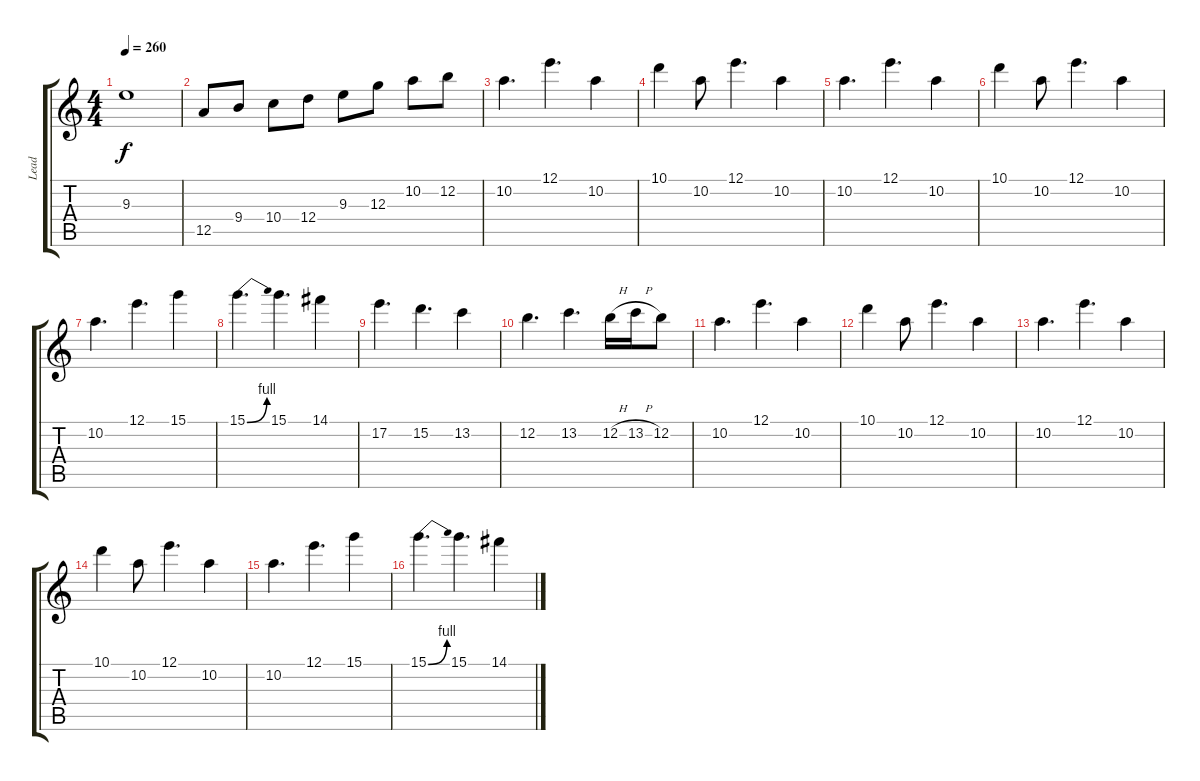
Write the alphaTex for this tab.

\track ("Lead" "Lead") {instrument distortionguitar}
\staff {score tabs}
\tuning (E4 B3 G3 D3 A2 E2) {hide}
\ts (4 4)
\tempo 260
\clef g2
\ks c
9.3.1{dy f} |
12.5.8 9.4.8 10.4.8 12.4.8 9.3.8 12.3.8 10.2.8 12.2.8 |
10.2.4{d} 12.1.4{d} 10.2.4 |
10.1.4 10.2.8 12.1.4{d} 10.2.4 |
10.2.4{d} 12.1.4{d} 10.2.4 |
10.1.4 10.2.8 12.1.4{d} 10.2.4 |
10.2.4{d} 12.1.4{d} 15.1.4 |
15.1{be (bend 0 0 60 4)}.4{d} 15.1.4{d} 14.1.4 |
17.2.4{d} 15.2.4{d} 13.2.4 |
12.2.4{d} 13.2.4{d} 12.2{h}.16 13.2{h}.16 12.2.8 |
10.2.4{d} 12.1.4{d} 10.2.4 |
10.1.4 10.2.8 12.1.4{d} 10.2.4 |
10.2.4{d} 12.1.4{d} 10.2.4 |
10.1.4 10.2.8 12.1.4{d} 10.2.4 |
10.2.4{d} 12.1.4{d} 15.1.4 |
15.1{be (bend 0 0 60 4)}.4{d} 15.1.4{d} 14.1.4
